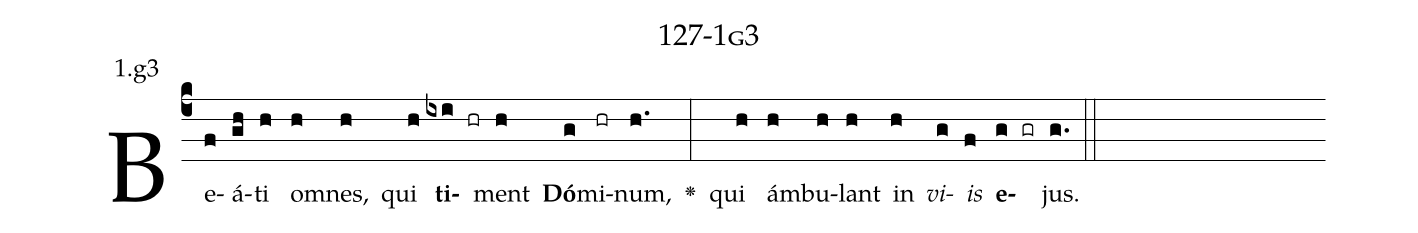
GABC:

name: 127-1g3;
annotation: 1.g3;
%%
(c4)Be(f)á(gh)ti(h) om(h)nes,(h) qui(h) <b>ti</b>(ixi hr)ment(h) <b>Dó</b>(g)mi(hr)num,(h.) <v>\greheightstar</v>(:) qui(h) ám(h)bu(h)lant(h) in(h) <i>vi</i>(g)<i>is</i>(f) <b>e</b>(g gr)jus.(g.) (::)


%E(h) u(h) o(g) u(f) a(g) e.(g.) (::)
